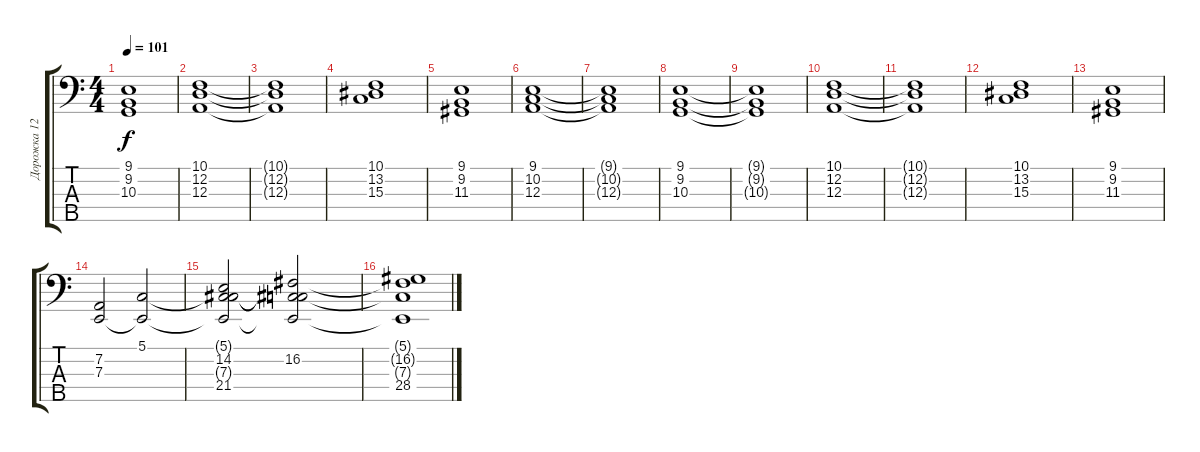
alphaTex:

\track ("Дорожка 12" "Дорожка 12") {instrument churchorgan}
\staff {score tabs}
\tuning (G2 D2 A1 E1 B0) {hide}
\ts (4 4)
\tempo 101
\clef f4
\ks c
(9.1{t} 9.2{t} 10.3{t}).1{dy f} |
(10.1 12.2 12.3).1 |
(10.1{t} 12.2{t} 12.3{t}).1 |
(10.1 13.2 15.3).1 |
(9.1 9.2 11.3).1 |
(9.1 10.2 12.3).1 |
(9.1{t} 10.2{t} 12.3{t}).1 |
(9.1 9.2 10.3).1 |
(9.1{t} 9.2{t} 10.3{t}).1 |
(10.1 12.2 12.3).1 |
(10.1{t} 12.2{t} 12.3{t}).1 |
(10.1 13.2 15.3).1 |
(9.1 9.2 11.3).1 |
(7.2 7.3).2 (5.1 7.3{t}).2 |
(5.1{t} 14.2 7.3{t} 21.4).2 (5.1{t} 16.2 7.3{t} 21.4{t}).2 |
(5.1{t} 16.2{t} 7.3{t} 28.4).1
